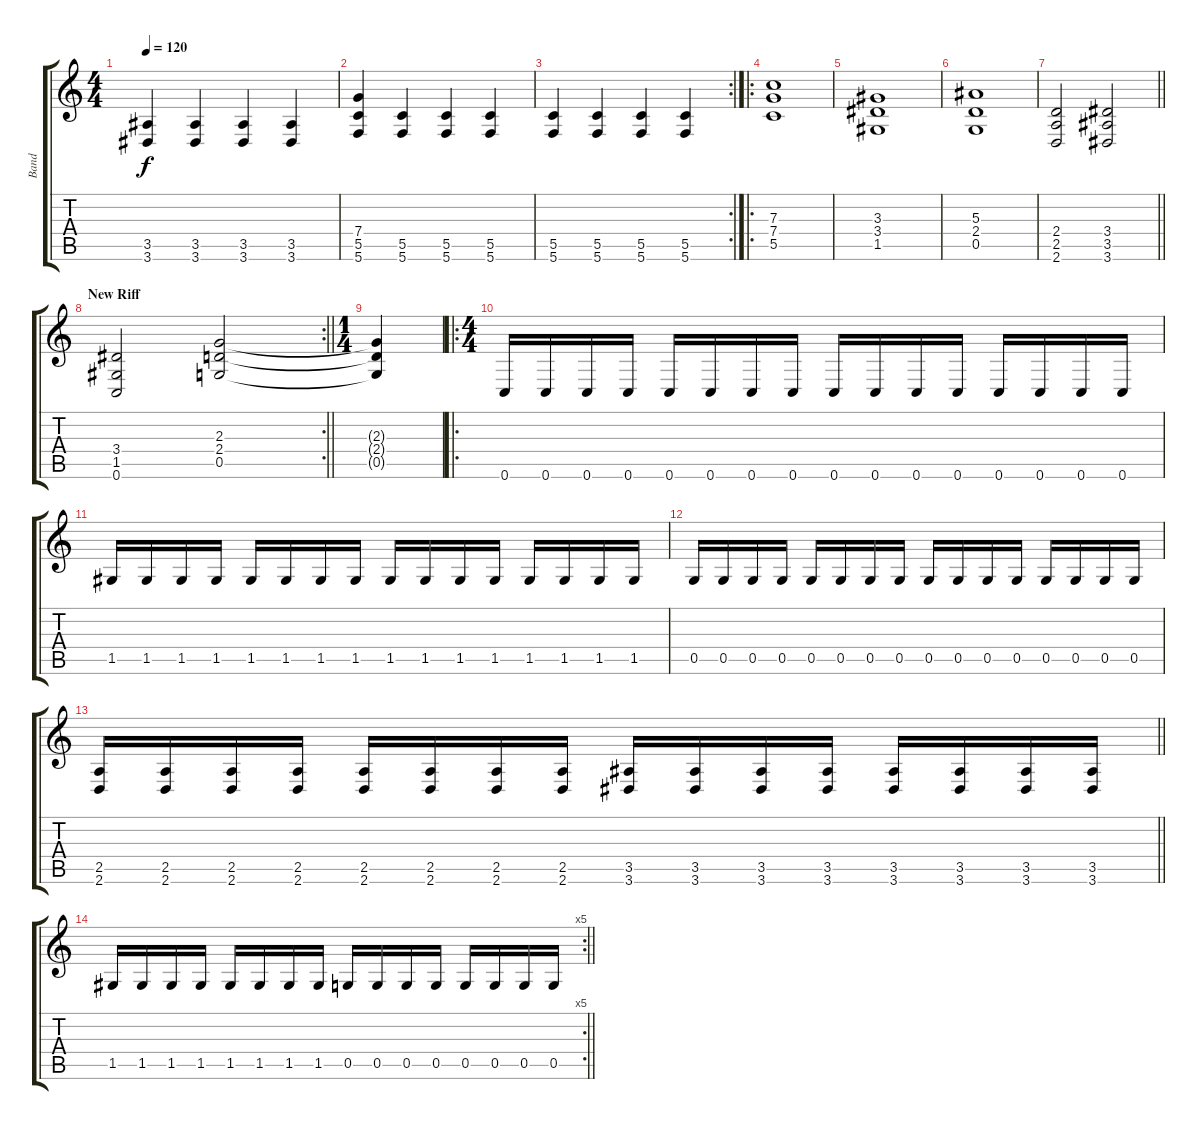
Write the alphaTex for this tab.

\track ("Band" "Band") {instrument distortionguitar}
\staff {score tabs}
\tuning (D4 A3 F3 C3 G2 C2) {hide}
\ts (4 4)
\tempo 120
\clef g2
\ks c
(3.5 3.6).4{dy f} (3.5 3.6).4 (3.5 3.6).4 (3.5 3.6).4 |
(7.4 5.5 5.6).4 (5.5 5.6).4 (5.5 5.6).4 (5.5 5.6).4 |
\rc 2
(5.5 5.6).4 (5.5 5.6).4 (5.5 5.6).4 (5.5 5.6).4 |
\ro
(7.3 7.4 5.5).1 |
(3.3 3.4 1.5).1 |
(5.3 2.4 0.5).1 |
\barLineRight lightlight
(2.4 2.5 2.6).2 (3.4 3.5 3.6).2 |
\rc 2
\section ("" "New Riff")
\barLineRight lightlight
(3.4 1.5 0.6).2 (2.3 2.4 0.5).2 |
\ts (1 4)
(2.3{t} 2.4{t} 0.5{t}).4 |
\ro
\ts (4 4)
0.6.16 0.6.16 0.6.16 0.6.16 0.6.16 0.6.16 0.6.16 0.6.16 0.6.16 0.6.16 0.6.16 0.6.16 0.6.16 0.6.16 0.6.16 0.6.16 |
1.5.16 1.5.16 1.5.16 1.5.16 1.5.16 1.5.16 1.5.16 1.5.16 1.5.16 1.5.16 1.5.16 1.5.16 1.5.16 1.5.16 1.5.16 1.5.16 |
0.5.16 0.5.16 0.5.16 0.5.16 0.5.16 0.5.16 0.5.16 0.5.16 0.5.16 0.5.16 0.5.16 0.5.16 0.5.16 0.5.16 0.5.16 0.5.16 |
\barLineRight lightlight
(2.5 2.6).16 (2.5 2.6).16 (2.5 2.6).16 (2.5 2.6).16 (2.5 2.6).16 (2.5 2.6).16 (2.5 2.6).16 (2.5 2.6).16 (3.5 3.6).16 (3.5 3.6).16 (3.5 3.6).16 (3.5 3.6).16 (3.5 3.6).16 (3.5 3.6).16 (3.5 3.6).16 (3.5 3.6).16 |
\rc 5
\barLineRight lightlight
1.5.16 1.5.16 1.5.16 1.5.16 1.5.16 1.5.16 1.5.16 1.5.16 0.5.16 0.5.16 0.5.16 0.5.16 0.5.16 0.5.16 0.5.16 0.5.16
